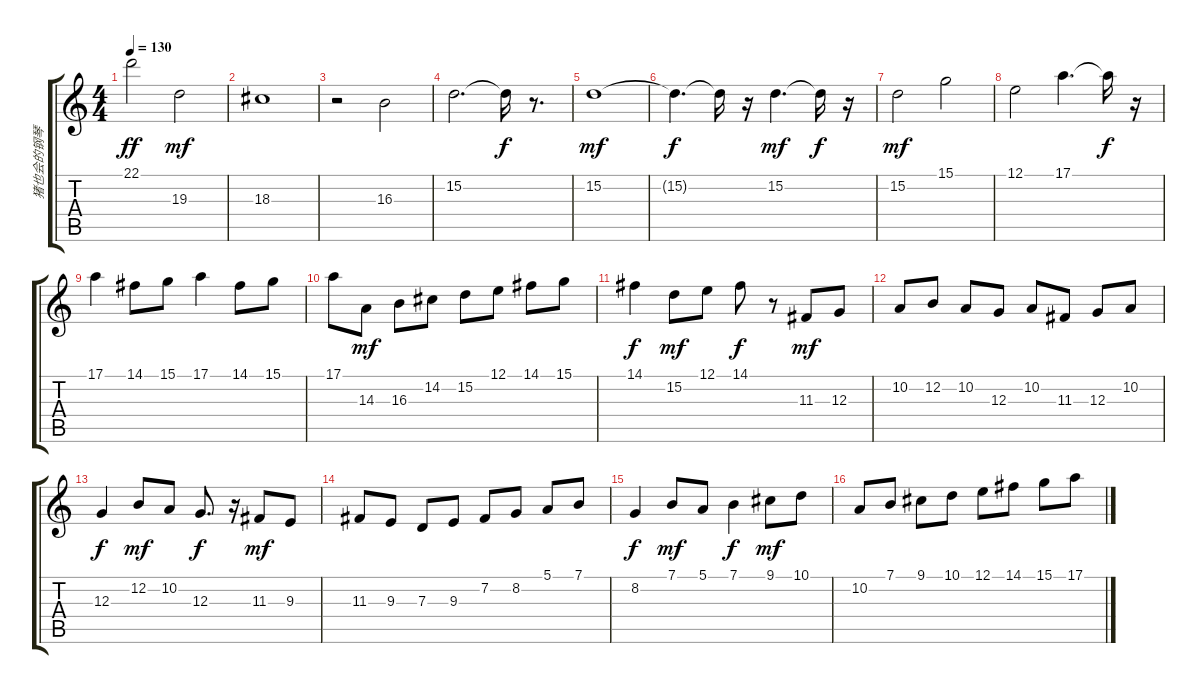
\track ("猪也会的钢琴" "猪也会的钢琴") {instrument brightacousticpiano}
\staff {score tabs}
\tuning (E4 B3 G3 D3 A2 E2) {hide}
\ts (4 4)
\tempo 130
\clef g2
\ks c
22.1.2{dy ff} 19.3.2{dy mf} |
18.3.1 |
r.2 16.3.2 |
15.2.2{d} 15.2{t}.16{dy f} r.8{d} |
15.2.1{dy mf} |
15.2{t}.4{d dy f} 15.2{t}.16 r.16 15.2.4{d dy mf} 15.2{t}.16{dy f} r.16 |
15.2.2{dy mf} 15.1.2 |
12.1.2 17.1.4{d} 17.1{t}.16{dy f} r.16 |
17.1.4 14.1.8 15.1.8 17.1.4 14.1.8 15.1.8 |
17.1.8 14.3.8{dy mf} 16.3.8 14.2.8 15.2.8 12.1.8 14.1.8 15.1.8 |
14.1.4{dy f} 15.2.8{dy mf} 12.1.8 14.1.8{dy f} r.8 11.3.8{dy mf} 12.3.8 |
10.2.8 12.2.8 10.2.8 12.3.8 10.2.8 11.3.8 12.3.8 10.2.8 |
12.3.4{dy f} 12.2.8{dy mf} 10.2.8 12.3.8{d dy f} r.16 11.3.8{dy mf} 9.3.8 |
11.3.8 9.3.8 7.3.8 9.3.8 7.2.8 8.2.8 5.1.8 7.1.8 |
8.2.4{dy f} 7.1.8{dy mf} 5.1.8 7.1.4{dy f} 9.1.8{dy mf} 10.1.8 |
10.2.8 7.1.8 9.1.8 10.1.8 12.1.8 14.1.8 15.1.8 17.1.8
